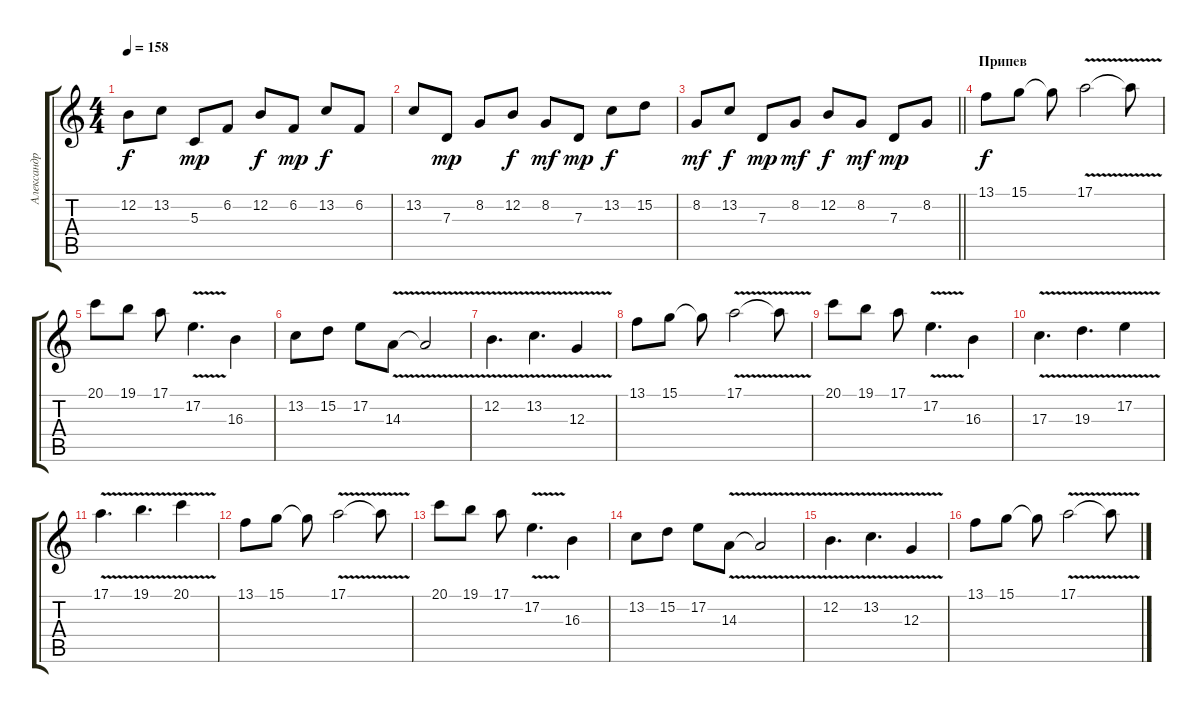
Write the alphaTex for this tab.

\track ("Александр \"Wish\" Андрюхин" "Александр ") {instrument piccolo}
\staff {score tabs}
\tuning (E4 B3 G3 D3 A2 E2) {hide}
\ts (4 4)
\tempo 158
\clef g2
\ks c
12.2.8{dy f} 13.2.8 5.3.8{dy mp} 6.2.8 12.2.8{dy f} 6.2.8{dy mp} 13.2.8{dy f} 6.2.8 |
13.2.8 7.3.8{dy mp} 8.2.8 12.2.8{dy f} 8.2.8{dy mf} 7.3.8{dy mp} 13.2.8{dy f} 15.2.8 |
\barLineRight lightlight
8.2.8{dy mf} 13.2.8{dy f} 7.3.8{dy mp} 8.2.8{dy mf} 12.2.8{dy f} 8.2.8{dy mf} 7.3.8{dy mp} 8.2.8 |
\section ("" "Припев")
13.1.8{dy f} 15.1.8 15.1{t}.8 17.1{v}.2 17.1{t}.8 |
20.1.8 19.1.8 17.1.8 17.2{v}.4{d} 16.3.4 |
13.2.8 15.2.8 17.2.8 14.3{v}.8 14.3{t}.2 |
12.2{v}.4{d} 13.2{v}.4{d} 12.3{v}.4 |
13.1.8 15.1.8 15.1{t}.8 17.1{v}.2 17.1{t}.8 |
20.1.8 19.1.8 17.1.8 17.2{v}.4{d} 16.3.4 |
17.3{v}.4{d} 19.3{v}.4{d} 17.2{v}.4 |
17.1{v}.4{d} 19.1{v}.4{d} 20.1{v}.4 |
13.1.8 15.1.8 15.1{t}.8 17.1{v}.2 17.1{t}.8 |
20.1.8 19.1.8 17.1.8 17.2{v}.4{d} 16.3.4 |
13.2.8 15.2.8 17.2.8 14.3{v}.8 14.3{t}.2 |
12.2{v}.4{d} 13.2{v}.4{d} 12.3{v}.4 |
13.1.8 15.1.8 15.1{t}.8 17.1{v}.2 17.1{t}.8
